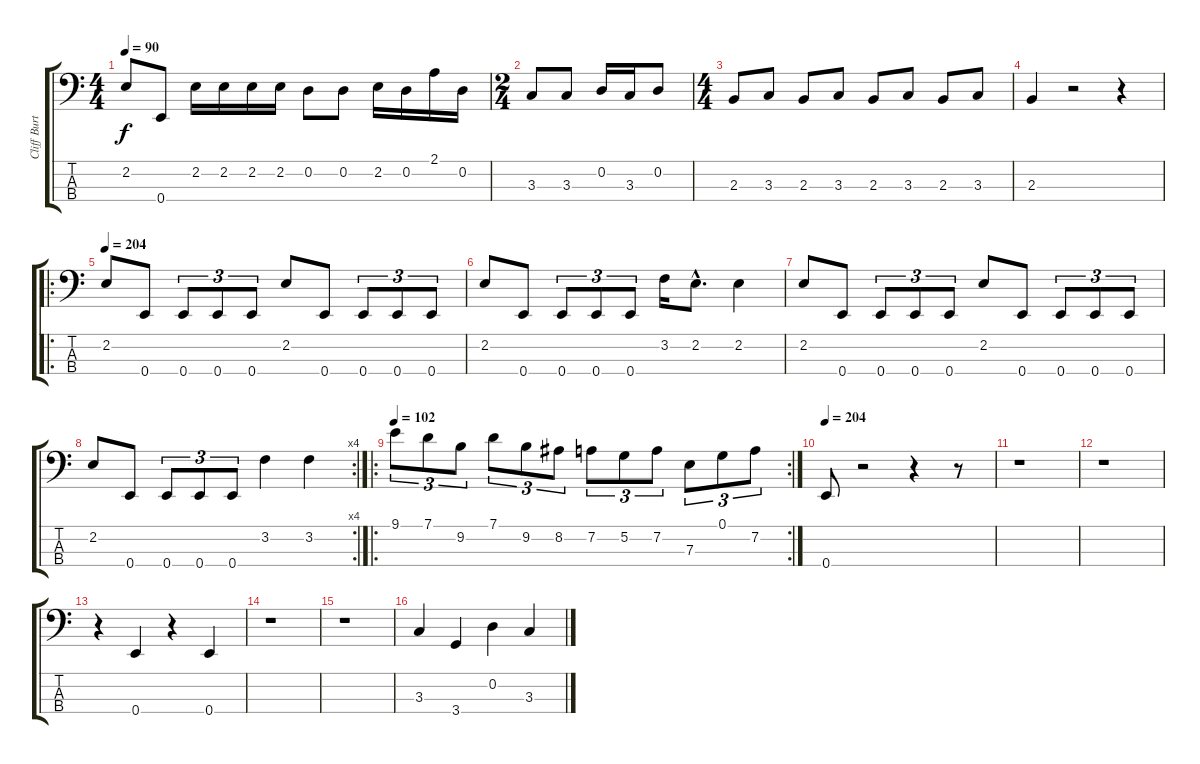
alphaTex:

\track ("Cliff Burton (Bass)" "Cliff Burt") {instrument electricbassfinger}
\staff {score tabs}
\tuning (G2 D2 A1 E1) {hide}
\ts (4 4)
\tempo 90
\clef f4
\ks c
2.2.8{dy f} 0.4.8 2.2.16 2.2.16 2.2.16 2.2.16 0.2.8 0.2.8 2.2.16 0.2.16 2.1.16 0.2.16 |
\ts (2 4)
3.3.8 3.3.8 0.2.16 3.3.16 0.2.8 |
\ts (4 4)
2.3.8 3.3.8 2.3.8 3.3.8 2.3.8 3.3.8 2.3.8 3.3.8 |
2.3.4 r.2 r.4 |
\ro
\tempo 204
2.2.8 0.4.8 0.4.8{tu (3 2)} 0.4.8{tu (3 2)} 0.4.8{tu (3 2)} 2.2.8 0.4.8 0.4.8{tu (3 2)} 0.4.8{tu (3 2)} 0.4.8{tu (3 2)} |
2.2.8 0.4.8 0.4.8{tu (3 2)} 0.4.8{tu (3 2)} 0.4.8{tu (3 2)} 3.2.16 2.2{hac}.8{d} 2.2.4 |
2.2.8 0.4.8 0.4.8{tu (3 2)} 0.4.8{tu (3 2)} 0.4.8{tu (3 2)} 2.2.8 0.4.8 0.4.8{tu (3 2)} 0.4.8{tu (3 2)} 0.4.8{tu (3 2)} |
\rc 4
2.2.8 0.4.8 0.4.8{tu (3 2)} 0.4.8{tu (3 2)} 0.4.8{tu (3 2)} 3.2.4 3.2.4 |
\ro
\rc 2
\tempo 102
9.1.8{tu (3 2)} 7.1.8{tu (3 2)} 9.2.8{tu (3 2)} 7.1.8{tu (3 2)} 9.2.8{tu (3 2)} 8.2.8{tu (3 2)} 7.2.8{tu (3 2)} 5.2.8{tu (3 2)} 7.2.8{tu (3 2)} 7.3.8{tu (3 2)} 0.1.8{tu (3 2)} 7.2.8{tu (3 2)} |
\tempo 204
0.4.8 r.2 r.4 r.8 |
r.1 |
r.1 |
r.4 0.4.4 r.4 0.4.4 |
r.1 |
r.1 |
3.3.4 3.4.4 0.2.4 3.3.4
